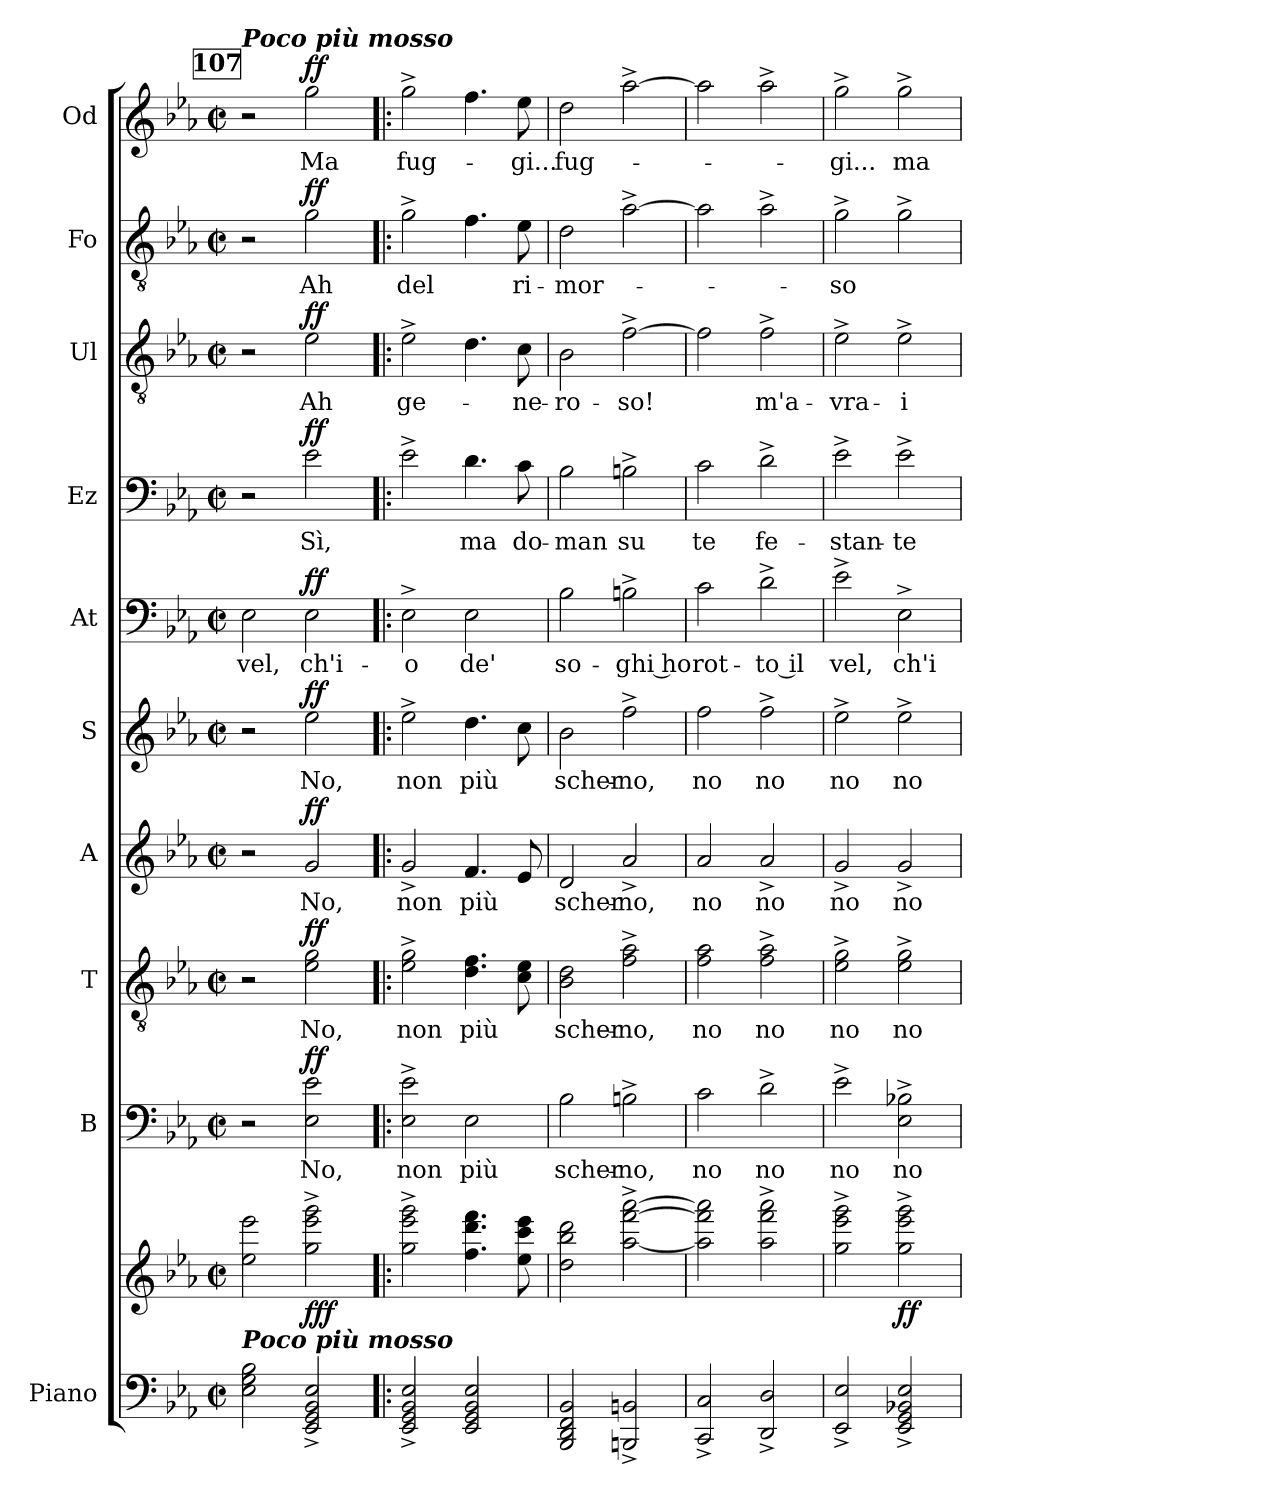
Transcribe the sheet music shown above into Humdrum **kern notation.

**kern	**kern	**dynam	**kern	**text	**dynam	**kern	**text	**dynam	**kern	**text	**dynam	**kern	**text	**dynam	**kern	**text	**dynam	**kern	**text	**dynam	**kern	**text	**dynam	**kern	**text	**dynam	**kern	**text	**dynam
*part10	*part10	*part10	*part9	*part9	*part9	*part8	*part8	*part8	*part7	*part7	*part7	*part6	*part6	*part6	*part5	*part5	*part5	*part4	*part4	*part4	*part3	*part3	*part3	*part2	*part2	*part2	*part1	*part1	*part1
*staff11	*staff10	*staff10/11	*staff9	*staff9	*staff9	*staff8	*staff8	*staff8	*staff7	*staff7	*staff7	*staff6	*staff6	*staff6	*staff5	*staff5	*staff5	*staff4	*staff4	*staff4	*staff3	*staff3	*staff3	*staff2	*staff2	*staff2	*staff1	*staff1	*staff1
*I"Piano	*	*	*I"B	*	*	*I"T	*	*	*I"A	*	*	*I"S	*	*	*I"At	*	*	*I"Ez	*	*	*I"Ul	*	*	*I"Fo	*	*	*I"Od	*	*
*I'Pno	*	*	*I'B	*	*	*I'T	*	*	*I'A	*	*	*I'S	*	*	*I'At	*	*	*I'Ez	*	*	*I'Ul	*	*	*I'Fo	*	*	*I'Od	*	*
*clefF4	*clefG2	*	*clefF4	*	*	*clefGv2	*	*	*clefG2	*	*	*clefG2	*	*	*clefF4	*	*	*clefF4	*	*	*clefGv2	*	*	*clefGv2	*	*	*clefG2	*	*
*k[b-e-a-]	*k[b-e-a-]	*	*k[b-e-a-]	*	*	*k[b-e-a-]	*	*	*k[b-e-a-]	*	*	*k[b-e-a-]	*	*	*k[b-e-a-]	*	*	*k[b-e-a-]	*	*	*k[b-e-a-]	*	*	*k[b-e-a-]	*	*	*k[b-e-a-]	*	*
*M2/2	*M2/2	*	*M2/2	*	*	*M2/2	*	*	*M2/2	*	*	*M2/2	*	*	*M2/2	*	*	*M2/2	*	*	*M2/2	*	*	*M2/2	*	*	*M2/2	*	*
*met(c|)	*met(c|)	*	*met(c|)	*	*	*met(c|)	*	*	*met(c|)	*	*	*met(c|)	*	*	*met(c|)	*	*	*met(c|)	*	*	*met(c|)	*	*	*met(c|)	*	*	*met(c|)	*	*
!!LO:REH:place=s1:a:B:fs=14:t=107
=185	=185	=185	=185	=185	=185	=185	=185	=185	=185	=185	=185	=185	=185	=185	=185	=185	=185	=185	=185	=185	=185	=185	=185	=185	=185	=185	=185	=185	=185
!	!	!	!	!	!	!	!	!	!	!	!	!	!	!	!	!	!	!	!	!	!	!	!	!	!	!	!LO:TX:a:Bi:t=Poco più mosso	!	!
!LO:TX:a:Bi:t=Poco più mosso	!	!	!	!	!	!	!	!	!	!	!	!	!	!	!	!	!	!	!	!	!	!	!	!	!	!	!	!	!
!	!	!	!	!	!	!	!	!	!	!	!	!	!	!	!	!LO:LY:b	!	!	!	!	!	!	!	!	!	!	!	!	!
2E-\ 2G\ 2B-\	2ee-\ 2eee-\	.	2r	.	.	2r	.	.	2r	.	.	2r	.	.	2E-\	vel,	.	2r	.	.	2r	.	.	2r	.	.	2r	.	.
!	!	!LO:DY:b	!	!LO:LY:b	!LO:DY:a	!	!LO:LY:b	!LO:DY:a	!	!LO:LY:b	!LO:DY:a	!	!LO:LY:b	!LO:DY:a	!	!LO:LY:b	!LO:DY:a	!	!LO:LY:b	!LO:DY:a	!	!LO:LY:b	!LO:DY:a	!	!LO:LY:b	!LO:DY:a	!	!LO:LY:b	!LO:DY:a
2EE-/^ 2GG/^ 2BB-/^ 2E-/^	2gg\^ 2eee-\^ 2ggg\^	fff	2E-\ 2e-!\	No,	ff	2e-!\ 2g\	No,	ff	2g/	No,	ff	2ee-\	No,	ff	2E-\	ch'i-	ff	2e-\	Sì,	ff	2e-\	Ah	ff	2g\	Ah	ff	2gg\	Ma	ff
=186!|:	=186!|:	=186!|:	=186!|:	=186!|:	=186!|:	=186!|:	=186!|:	=186!|:	=186!|:	=186!|:	=186!|:	=186!|:	=186!|:	=186!|:	=186!|:	=186!|:	=186!|:	=186!|:	=186!|:	=186!|:	=186!|:	=186!|:	=186!|:	=186!|:	=186!|:	=186!|:	=186!|:	=186!|:	=186!|:
!	!	!	!	!LO:LY:b	!	!	!LO:LY:b	!	!	!LO:LY:b	!	!	!LO:LY:b	!	!	!LO:LY:b	!	!	!	!	!	!LO:LY:b	!	!	!LO:LY:b	!	!	!LO:LY:b	!
2EE-/^ 2GG/^ 2BB-/^ 2E-/^	2gg\^ 2eee-\^ 2ggg\^	.	2E-\^ 2e-!\^	non	.	2e-!\^ 2g\^	non	.	2g^/	non	.	2ee-^\	non	.	2E-^\	-o	.	2e-^\	.	.	2e-^\	ge-	.	2g^\	-del	.	2gg^\	fug-	.
!	!	!	!	!LO:LY:b	!	!	!LO:LY:b	!	!	!LO:LY:b	!	!	!LO:LY:b	!	!	!LO:LY:b	!	!	!LO:LY:b	!	!	!	!	!	!	!	!	!	!
2EE-/ 2GG/ 2BB-/ 2E-/	4.ff\ 4.ddd\ 4.fff\	.	2E-\	più	.	4.d!\ 4.f\	più	.	4.f/	più	.	4.dd\	più	.	2E-\	de'	.	4.d\	ma	.	4.d\	.	.	4.f\	.	.	4.ff\	.	.
!	!	!	!	!	!	!	!	!	!	!	!	!	!	!	!	!	!	!	!LO:LY:b	!	!	!LO:LY:b	!	!	!LO:LY:b	!	!	!LO:LY:b	!
.	8ee-\ 8ccc\ 8eee-\	.	.	.	.	8c!\ 8e-\	.	.	8e-/	.	.	8cc\	.	.	.	.	.	8c\	do-	.	8c\	-ne-	.	8e-\	ri-	.	8ee-\	-gi...	.
=187	=187	=187	=187	=187	=187	=187	=187	=187	=187	=187	=187	=187	=187	=187	=187	=187	=187	=187	=187	=187	=187	=187	=187	=187	=187	=187	=187	=187	=187
!	!	!	!	!LO:LY:b	!	!	!LO:LY:b	!	!	!LO:LY:b	!	!	!LO:LY:b	!	!	!LO:LY:b	!	!	!LO:LY:b	!	!	!LO:LY:b	!	!	!LO:LY:b	!	!	!LO:LY:b	!
2BBB-/ 2DD/ 2FF/ 2BB-/	2dd\ 2bb-\ 2ddd\	.	2B-\	scher-	.	2B-!\ 2d\	scher-	.	2d/	scher-	.	2b-\	scher-	.	2B-\	so-	.	2B-\	-man	.	2B-\	-ro-	.	2d\	-mor-	.	2dd\	fug-	.
!	!	!	!	!LO:LY:b	!	!	!LO:LY:b	!	!	!LO:LY:b	!	!	!LO:LY:b	!	!	!LO:LY:b	!	!	!LO:LY:b	!	!	!LO:LY:b	!	!	!	!	!	!	!
2BBBn/^ 2BBn/^	[2aa-\^ [2fff\^ [2aaa-\^	.	2Bn^\	-no,	.	2f!\^ 2a-\^	-no,	.	2a-^/	-no,	.	2ff^\	-no,	.	2Bn^\	-ghi ho	.	2Bn^\	su	.	[2f^\	-so!	.	[2a-^\	.	.	[2aa-^\	.	.
=188	=188	=188	=188	=188	=188	=188	=188	=188	=188	=188	=188	=188	=188	=188	=188	=188	=188	=188	=188	=188	=188	=188	=188	=188	=188	=188	=188	=188	=188
!	!	!	!	!LO:LY:b	!	!	!LO:LY:b	!	!	!LO:LY:b	!	!	!LO:LY:b	!	!	!LO:LY:b	!	!	!LO:LY:b	!	!	!	!	!	!	!	!	!	!
2CC/^ 2C/^	2aa-\] 2fff\] 2aaa-\]	.	2c\	no	.	2f!\ 2a-\	no	.	2a-/	no	.	2ff\	no	.	2c\	rot-	.	2c\	te	.	2f\]	.	.	2a-\]	.	.	2aa-\]	.	.
!	!	!	!	!LO:LY:b	!	!	!LO:LY:b	!	!	!LO:LY:b	!	!	!LO:LY:b	!	!	!LO:LY:b	!	!	!LO:LY:b	!	!	!LO:LY:b	!	!	!	!	!	!	!
2DD/^ 2D/^	2aa-\^ 2fff\^ 2aaa-\^	.	2d^\	no	.	2f!\^ 2a-\^	no	.	2a-^/	no	.	2ff^\	no	.	2d^\	-to il	.	2d^\	fe-	.	2f^\	m'a-	.	2a-^\	.	.	2aa-^\	.	.
=189	=189	=189	=189	=189	=189	=189	=189	=189	=189	=189	=189	=189	=189	=189	=189	=189	=189	=189	=189	=189	=189	=189	=189	=189	=189	=189	=189	=189	=189
!	!	!	!	!LO:LY:b	!	!	!LO:LY:b	!	!	!LO:LY:b	!	!	!LO:LY:b	!	!	!LO:LY:b	!	!	!LO:LY:b	!	!	!LO:LY:b	!	!	!LO:LY:b	!	!	!LO:LY:b	!
2EE-/^ 2E-/^	2gg\^ 2eee-\^ 2ggg\^	.	2e-^\	no	.	2e-!\^ 2g\^	no	.	2g^/	no	.	2ee-^\	no	.	2e-^\	vel,	.	2e-^\	-stan-	.	2e-^\	-vra-	.	2g^\	-so	.	2gg^\	-gi...	.
!	!	!LO:DY:b	!	!LO:LY:b	!	!	!LO:LY:b	!	!	!LO:LY:b	!	!	!LO:LY:b	!	!	!LO:LY:b	!	!	!LO:LY:b	!	!	!LO:LY:b	!	!	!	!	!	!LO:LY:b	!
2EE-/^ 2GG/^ 2BB-X/^ 2E-/^	2gg\^ 2eee-\^ 2ggg\^	ff	2E-\^ 2B-X!\^	no	.	2e-!\^ 2g\^	no	.	2g^/	no	.	2ee-^\	no	.	2E-^\	ch'i-	.	2e-^\	-te	.	2e-^\	-i	.	2g^\	.	.	2gg^\	ma	.
=	=	=	=	=	=	=	=	=	=	=	=	=	=	=	=	=	=	=	=	=	=	=	=	=	=	=	=	=	=
*-	*-	*-	*-	*-	*-	*-	*-	*-	*-	*-	*-	*-	*-	*-	*-	*-	*-	*-	*-	*-	*-	*-	*-	*-	*-	*-	*-	*-	*-
